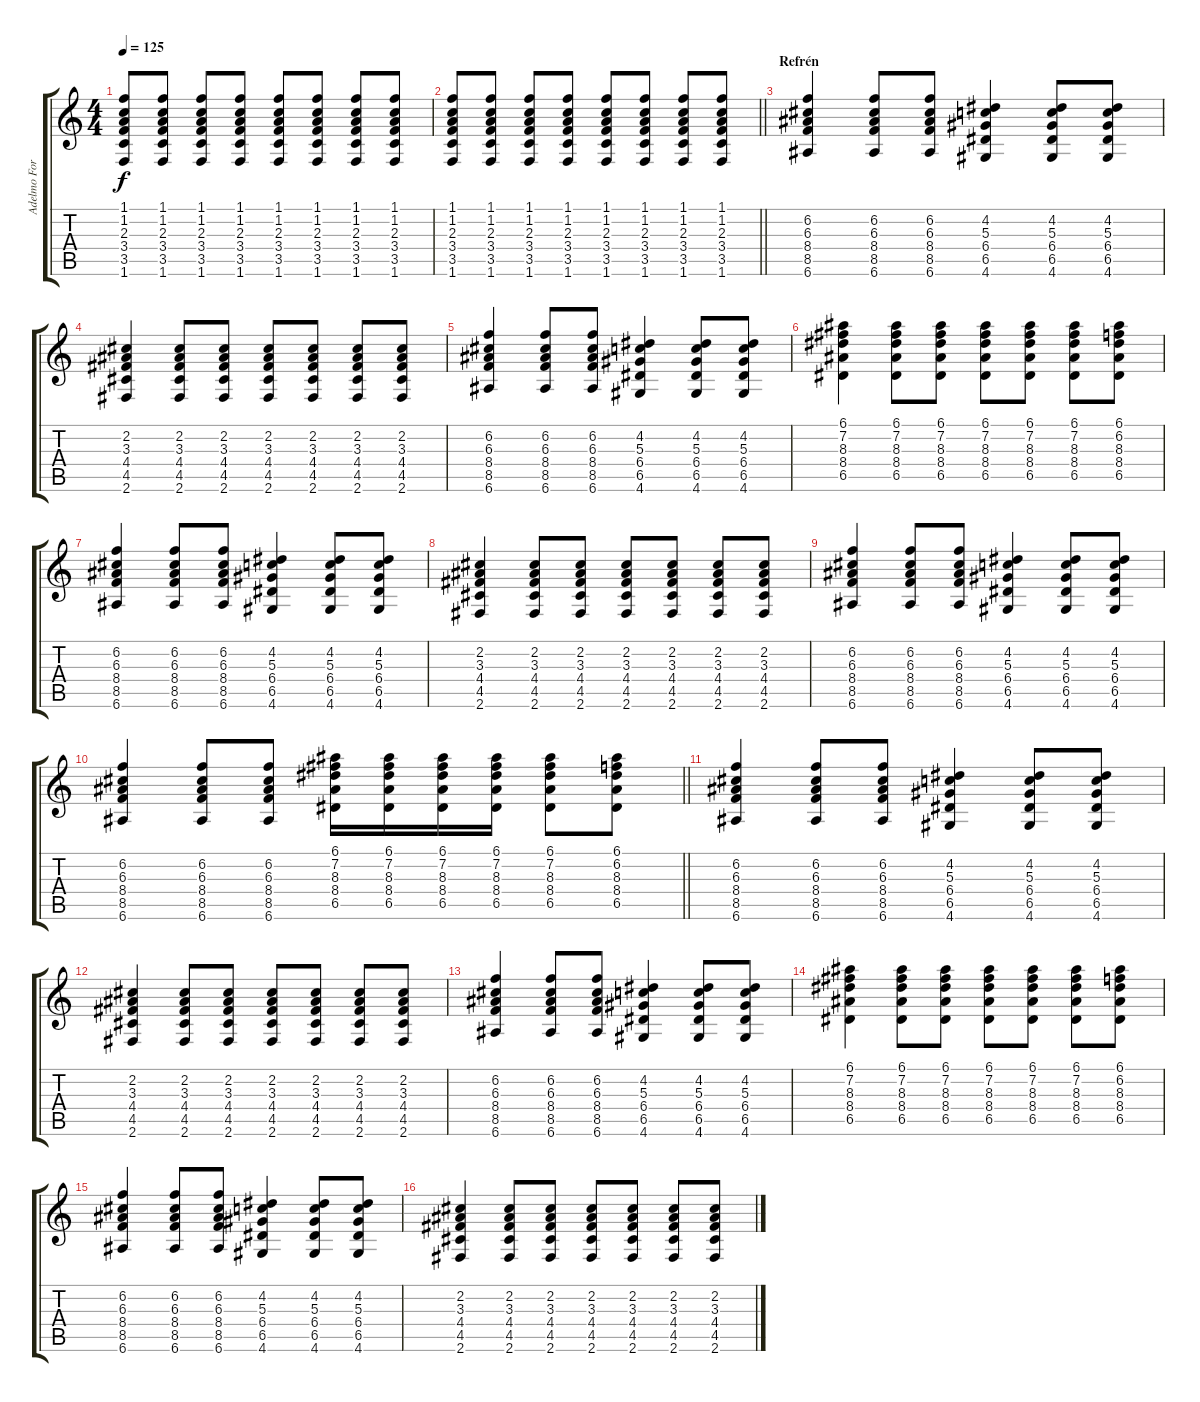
\track ("Adelmo Fornaciari - Rhythm Guitar" "Adelmo For") {instrument electricguitarclean}
\staff {score tabs}
\tuning (E4 B3 G3 D3 A2 E2) {hide}
\ts (4 4)
\tempo 125
\clef g2
\ks c
(1.1 1.2 2.3 3.4 3.5 1.6).8{dy f} (1.1 1.2 2.3 3.4 3.5 1.6).8 (1.1 1.2 2.3 3.4 3.5 1.6).8 (1.1 1.2 2.3 3.4 3.5 1.6).8 (1.1 1.2 2.3 3.4 3.5 1.6).8 (1.1 1.2 2.3 3.4 3.5 1.6).8 (1.1 1.2 2.3 3.4 3.5 1.6).8 (1.1 1.2 2.3 3.4 3.5 1.6).8 |
\barLineRight lightlight
(1.1 1.2 2.3 3.4 3.5 1.6).8 (1.1 1.2 2.3 3.4 3.5 1.6).8 (1.1 1.2 2.3 3.4 3.5 1.6).8 (1.1 1.2 2.3 3.4 3.5 1.6).8 (1.1 1.2 2.3 3.4 3.5 1.6).8 (1.1 1.2 2.3 3.4 3.5 1.6).8 (1.1 1.2 2.3 3.4 3.5 1.6).8 (1.1 1.2 2.3 3.4 3.5 1.6).8 |
\section ("" "Refrén")
(6.2 6.3 8.4 8.5 6.6).4 (6.2 6.3 8.4 8.5 6.6).8 (6.2 6.3 8.4 8.5 6.6).8 (4.2 5.3 6.4 6.5 4.6).4 (4.2 5.3 6.4 6.5 4.6).8 (4.2 5.3 6.4 6.5 4.6).8 |
(2.2 3.3 4.4 4.5 2.6).4 (2.2 3.3 4.4 4.5 2.6).8 (2.2 3.3 4.4 4.5 2.6).8 (2.2 3.3 4.4 4.5 2.6).8 (2.2 3.3 4.4 4.5 2.6).8 (2.2 3.3 4.4 4.5 2.6).8 (2.2 3.3 4.4 4.5 2.6).8 |
(6.2 6.3 8.4 8.5 6.6).4 (6.2 6.3 8.4 8.5 6.6).8 (6.2 6.3 8.4 8.5 6.6).8 (4.2 5.3 6.4 6.5 4.6).4 (4.2 5.3 6.4 6.5 4.6).8 (4.2 5.3 6.4 6.5 4.6).8 |
(6.1 7.2 8.3 8.4 6.5).4 (6.1 7.2 8.3 8.4 6.5).8 (6.1 7.2 8.3 8.4 6.5).8 (6.1 7.2 8.3 8.4 6.5).8 (6.1 7.2 8.3 8.4 6.5).8 (6.1 7.2 8.3 8.4 6.5).8 (6.1 6.2 8.3 8.4 6.5).8 |
(6.2 6.3 8.4 8.5 6.6).4 (6.2 6.3 8.4 8.5 6.6).8 (6.2 6.3 8.4 8.5 6.6).8 (4.2 5.3 6.4 6.5 4.6).4 (4.2 5.3 6.4 6.5 4.6).8 (4.2 5.3 6.4 6.5 4.6).8 |
(2.2 3.3 4.4 4.5 2.6).4 (2.2 3.3 4.4 4.5 2.6).8 (2.2 3.3 4.4 4.5 2.6).8 (2.2 3.3 4.4 4.5 2.6).8 (2.2 3.3 4.4 4.5 2.6).8 (2.2 3.3 4.4 4.5 2.6).8 (2.2 3.3 4.4 4.5 2.6).8 |
(6.2 6.3 8.4 8.5 6.6).4 (6.2 6.3 8.4 8.5 6.6).8 (6.2 6.3 8.4 8.5 6.6).8 (4.2 5.3 6.4 6.5 4.6).4 (4.2 5.3 6.4 6.5 4.6).8 (4.2 5.3 6.4 6.5 4.6).8 |
\barLineRight lightlight
(6.2 6.3 8.4 8.5 6.6).4 (6.2 6.3 8.4 8.5 6.6).8 (6.2 6.3 8.4 8.5 6.6).8 (6.1 7.2 8.3 8.4 6.5).16 (6.1 7.2 8.3 8.4 6.5).16 (6.1 7.2 8.3 8.4 6.5).16 (6.1 7.2 8.3 8.4 6.5).16 (6.1 7.2 8.3 8.4 6.5).8 (6.1 6.2 8.3 8.4 6.5).8 |
(6.2 6.3 8.4 8.5 6.6).4 (6.2 6.3 8.4 8.5 6.6).8 (6.2 6.3 8.4 8.5 6.6).8 (4.2 5.3 6.4 6.5 4.6).4 (4.2 5.3 6.4 6.5 4.6).8 (4.2 5.3 6.4 6.5 4.6).8 |
(2.2 3.3 4.4 4.5 2.6).4 (2.2 3.3 4.4 4.5 2.6).8 (2.2 3.3 4.4 4.5 2.6).8 (2.2 3.3 4.4 4.5 2.6).8 (2.2 3.3 4.4 4.5 2.6).8 (2.2 3.3 4.4 4.5 2.6).8 (2.2 3.3 4.4 4.5 2.6).8 |
(6.2 6.3 8.4 8.5 6.6).4 (6.2 6.3 8.4 8.5 6.6).8 (6.2 6.3 8.4 8.5 6.6).8 (4.2 5.3 6.4 6.5 4.6).4 (4.2 5.3 6.4 6.5 4.6).8 (4.2 5.3 6.4 6.5 4.6).8 |
(6.1 7.2 8.3 8.4 6.5).4 (6.1 7.2 8.3 8.4 6.5).8 (6.1 7.2 8.3 8.4 6.5).8 (6.1 7.2 8.3 8.4 6.5).8 (6.1 7.2 8.3 8.4 6.5).8 (6.1 7.2 8.3 8.4 6.5).8 (6.1 6.2 8.3 8.4 6.5).8 |
(6.2 6.3 8.4 8.5 6.6).4 (6.2 6.3 8.4 8.5 6.6).8 (6.2 6.3 8.4 8.5 6.6).8 (4.2 5.3 6.4 6.5 4.6).4 (4.2 5.3 6.4 6.5 4.6).8 (4.2 5.3 6.4 6.5 4.6).8 |
(2.2 3.3 4.4 4.5 2.6).4 (2.2 3.3 4.4 4.5 2.6).8 (2.2 3.3 4.4 4.5 2.6).8 (2.2 3.3 4.4 4.5 2.6).8 (2.2 3.3 4.4 4.5 2.6).8 (2.2 3.3 4.4 4.5 2.6).8 (2.2 3.3 4.4 4.5 2.6).8
